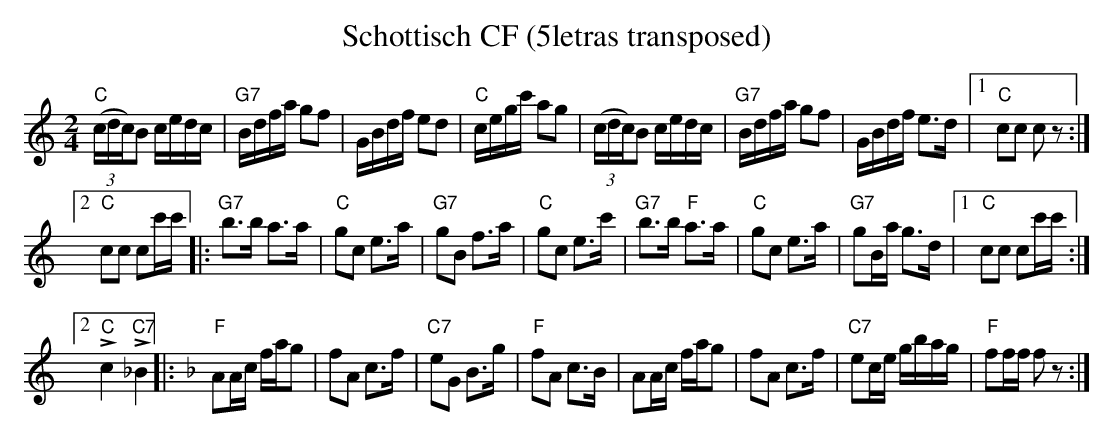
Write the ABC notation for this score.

X:1
T: Schottisch CF (5letras transposed)
M:2/4
L:1/16
K:C transpose=3 %%MIDI gchordon
"C"((3cdc)B2 cedc | "G7"Bdfa g2f2 | GBdf e2d2 | "C"cegc'  a2g2 | ((3cdc)B2 cedc | "G7"Bdfa g2f2 | GBdf e3d |1 "C"c2c2 c2z2 :|2
"C"c2c2 c2c'c' |: [L:1/8] "G7"b>b a>a | "C"gc e>a | "G7"gB f>a | "C"gc e>c' | "G7"b>b "F"a>a | "C"gc e>a | "G7"gB/a/ g>d |1 "C"cc cc'/c'/ :|2
"C"!>!c2"C7"!>!_B2 |: [K:F] "F"AA/c/ f/a/g | fA  c>f | "C7"eG B>g | "F"fA c>B | AA/c/ f/a/g | fA  c>f | "C7"ec/e/ g/b/a/g/ | "F"ff/f/ fz :|
